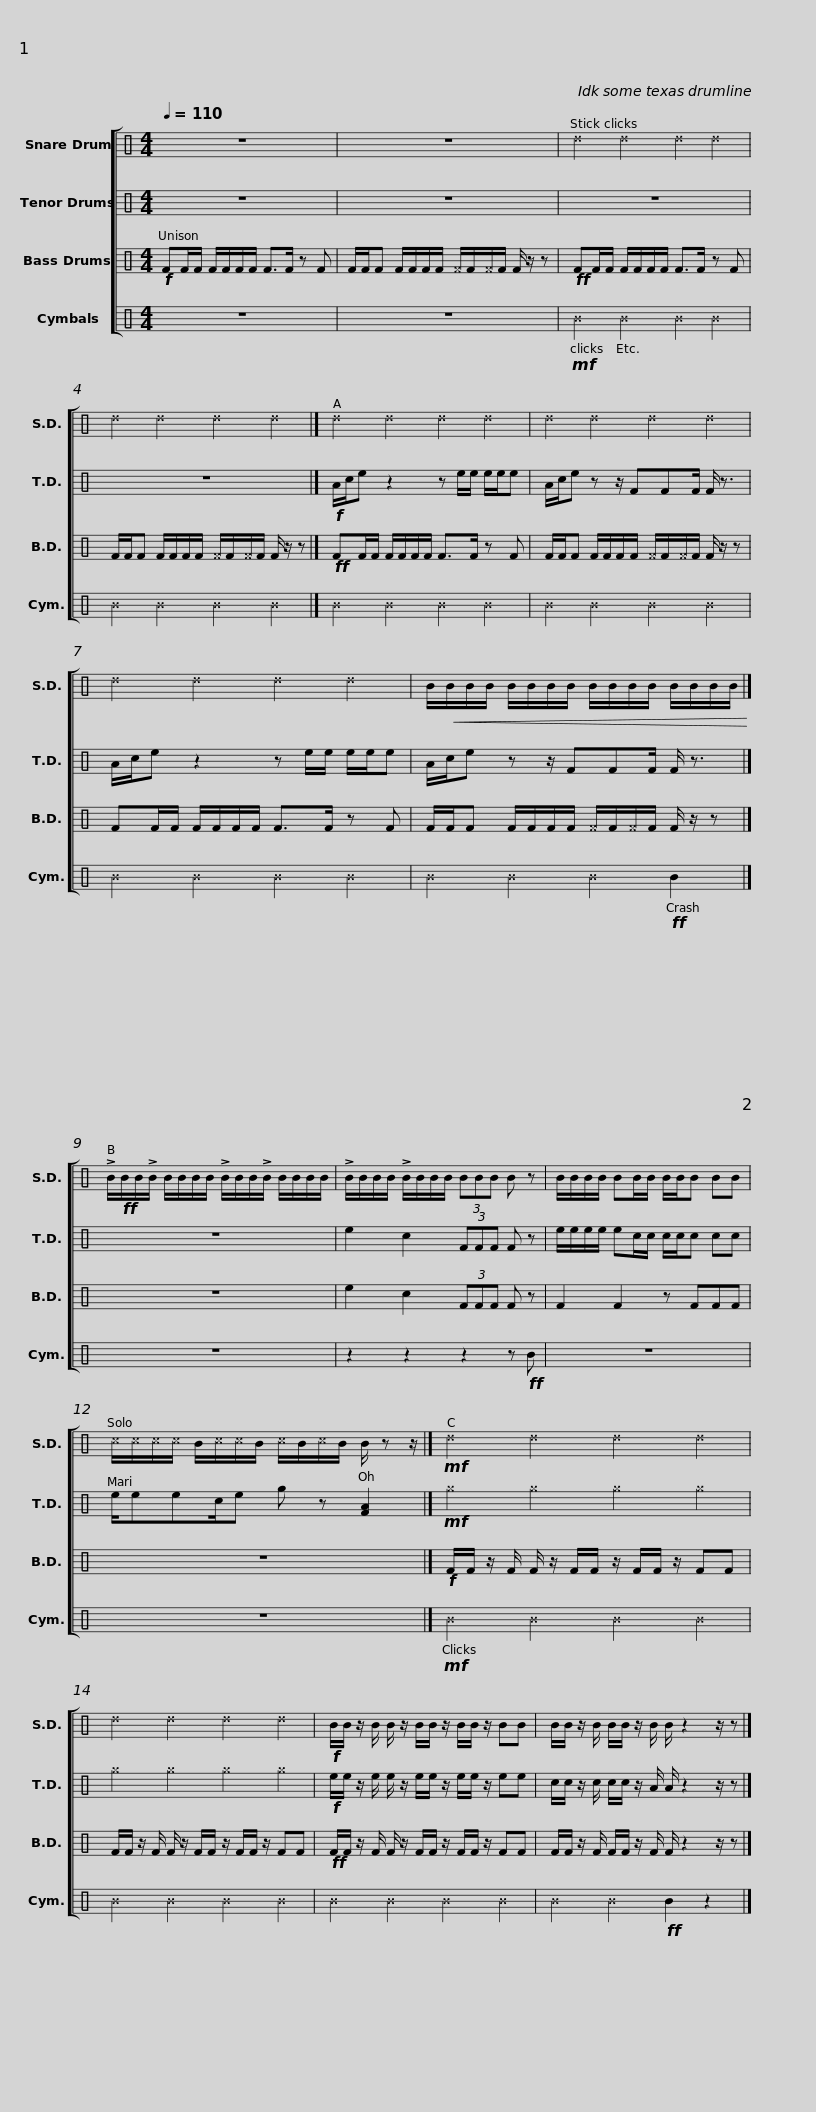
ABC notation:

X:1
%%score [ 1 2 3 4 ]
L:1/8
Q:1/4=110
M:4/4
I:linebreak $
K:C
V:1 perc
K:none
V:2 perc
K:none
V:3 perc
K:none
V:4 perc
K:none
V:1
 z8 | z8 | ^d2 ^d2 ^d2 ^d2 | ^d2 ^d2 ^d2 ^d2 |] ^d2 ^d2 ^d2 ^d2 | %5
 ^d2 ^d2 ^d2 ^d2 |$ ^d2 ^d2 ^d2 ^d2 | B/!<(!B/B/B/ B/B/B/B/ B/B/B/B/ B/B/B/B/!<)! |] !>!B/!ff!B/B/!>!B/ B/B/B/B/ !>!B/B/B/!>!B/ B/B/B/B/ | !>!B/B/B/B/ !>!B/B/B/B/ (3BBB B z | %10
 B/B/B/B/ BB/B/ B/B/B BB | ^c/^c/^c/^c/ B/^c/^c/B/ ^c/B/^c/B/ B/ z z/ |]$!mf! ^d2 ^d2 ^d2 ^d2 | ^d2 ^d2 ^d2 ^d2 |!f! B/B/ z/ B/ B/ z/ B/B/ z/ B/B/ z/ BB | %15
 B/B/ z/ B/ B/B/ z/ B/ B/ z2 z/ z |] %16
V:2
 z8 | z8 | z8 | z8 |]!f! A/c/e z2 z e/e/ e/e/e | %5
 A/c/e z z/ FFF/ F/ z3/2 |$ A/c/e z2 z e/e/ e/e/e | A/c/e z z/ FFF/ F/ z3/2 |] z8 | e2 c2 (3FFF F z | %10
 e/e/e/e/ ec/c/ c/c/c cc | e/eec/e g z [FA]2 |]$!mf! ^g2 ^g2 ^g2 ^g2 | ^g2 ^g2 ^g2 ^g2 |!f! e/e/ z/ e/ e/ z/ e/e/ z/ e/e/ z/ ee | %15
 c/c/ z/ c/ c/c/ z/ A/ A/ z2 z/ z |] %16
V:3
!f! FF/F/ F/F/F/F/ F>F z F | F/F/F F/F/F/F/ ^F/F/^F/F/ F/ z/ z |!ff! FF/F/ F/F/F/F/ F>F z F | F/F/F F/F/F/F/ ^F/F/^F/F/ F/ z/ z |]!ff! FF/F/ F/F/F/F/ F>F z F | %5
 F/F/F F/F/F/F/ ^F/F/^F/F/ F/ z/ z |$ FF/F/ F/F/F/F/ F>F z F | F/F/F F/F/F/F/ ^F/F/^F/F/ F/ z/ z |] z8 | e2 c2 (3FFF F z | %10
 F2 F2 z FFF | z8 |]$!f! F/F/ z/ F/ F/ z/ F/F/ z/ F/F/ z/ FF | F/F/ z/ F/ F/ z/ F/F/ z/ F/F/ z/ FF |!ff! F/F/ z/ F/ F/ z/ F/F/ z/ F/F/ z/ FF | %15
 F/F/ z/ F/ F/F/ z/ F/ F/ z2 z/ z |] %16
V:4
 z8 | z8 |!mf! ^B2 ^B2 ^B2 ^B2 | ^B2 ^B2 ^B2 ^B2 |] ^B2 ^B2 ^B2 ^B2 | %5
 ^B2 ^B2 ^B2 ^B2 |$ ^B2 ^B2 ^B2 ^B2 | ^B2 ^B2 ^B2!ff! B2 |] z8 | z2 z2 z2 z!ff! B | %10
 z8 | z8 |]$!mf! ^B2 ^B2 ^B2 ^B2 | ^B2 ^B2 ^B2 ^B2 | ^B2 ^B2 ^B2 ^B2 | %15
 ^B2 ^B2!ff! B2 z2 |] %16
